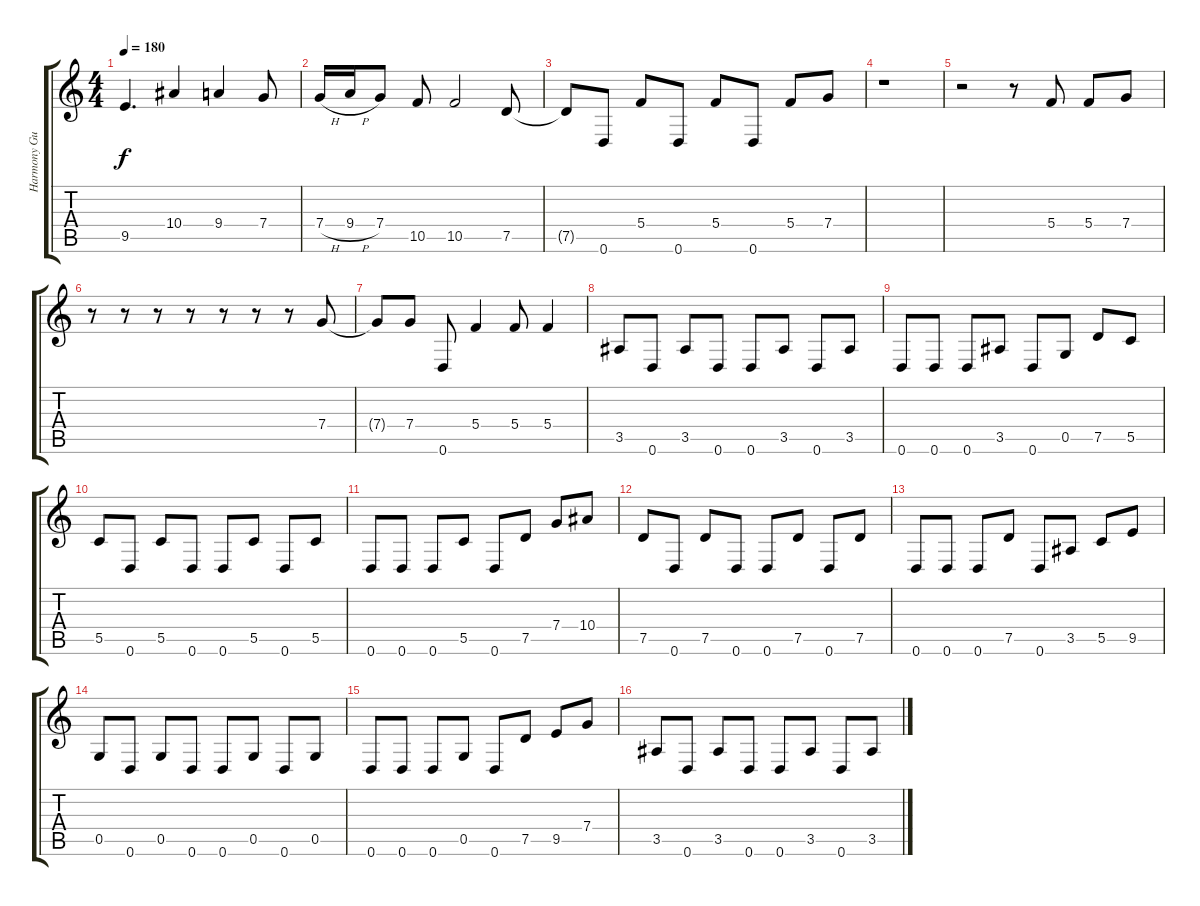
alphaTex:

\track ("Harmony Guitar" "Harmony Gu") {instrument distortionguitar}
\staff {score tabs}
\tuning (D4 A3 F3 C3 G2 D2) {hide}
\ts (4 4)
\tempo 180
\clef g2
\ks c
9.5{t}.4{d dy f} 10.4.4 9.4.4 7.4.8 |
7.4{h}.16 9.4{h}.16 7.4.8 10.5.8 10.5.2 7.5.8 |
7.5{t}.8 0.6.8 5.4.8 0.6.8 5.4.8 0.6.8 5.4.8 7.4.8 |
r.1 |
r.2 r.8 5.4.8 5.4.8 7.4.8 |
r.8 r.8 r.8 r.8 r.8 r.8 r.8 7.4.8 |
7.4{t}.8 7.4.8 0.6.8 5.4.4 5.4.8 5.4.4 |
3.5.8 0.6.8 3.5.8 0.6.8 0.6.8 3.5.8 0.6.8 3.5.8 |
0.6.8 0.6.8 0.6.8 3.5.8 0.6.8 0.5.8 7.5.8 5.5.8 |
5.5.8 0.6.8 5.5.8 0.6.8 0.6.8 5.5.8 0.6.8 5.5.8 |
0.6.8 0.6.8 0.6.8 5.5.8 0.6.8 7.5.8 7.4.8 10.4.8 |
7.5.8 0.6.8 7.5.8 0.6.8 0.6.8 7.5.8 0.6.8 7.5.8 |
0.6.8 0.6.8 0.6.8 7.5.8 0.6.8 3.5.8 5.5.8 9.5.8 |
0.5.8 0.6.8 0.5.8 0.6.8 0.6.8 0.5.8 0.6.8 0.5.8 |
0.6.8 0.6.8 0.6.8 0.5.8 0.6.8 7.5.8 9.5.8 7.4.8 |
3.5.8 0.6.8 3.5.8 0.6.8 0.6.8 3.5.8 0.6.8 3.5.8
